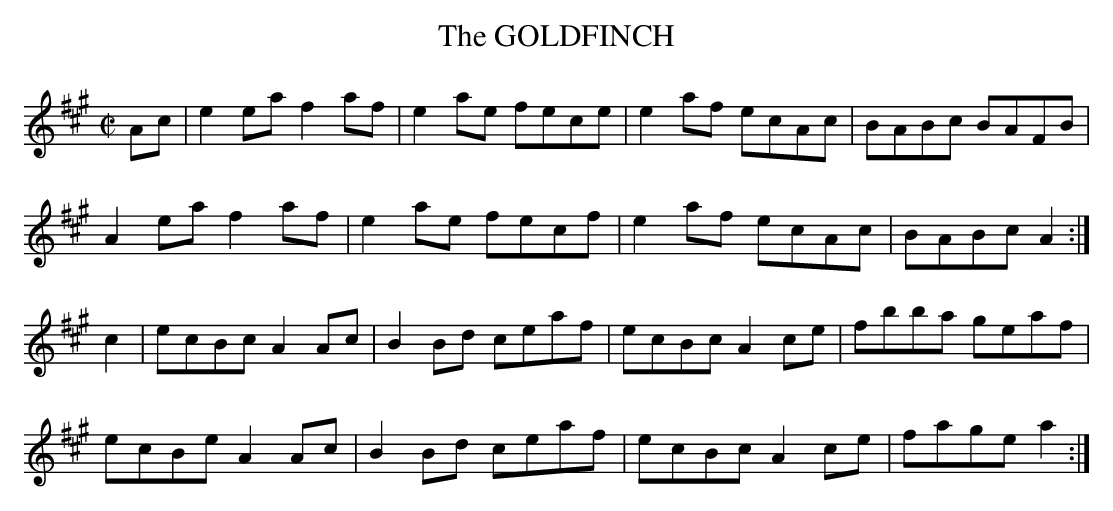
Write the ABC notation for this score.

X:1
T:GOLDFINCH, The
M:C|
L:1/8
K:A
Ac|e2ea f2af|e2ae fece|e2af ecAc|BABc BAFB|
A2ea f2af|e2ae fecf|e2af ecAc|BABc A2 :|
c2|ecBc A2Ac|B2Bd ceaf|ecBc A2ce|fbba geaf|
ecBe A2Ac|B2Bd ceaf|ecBc A2ce|fage a2 :|
